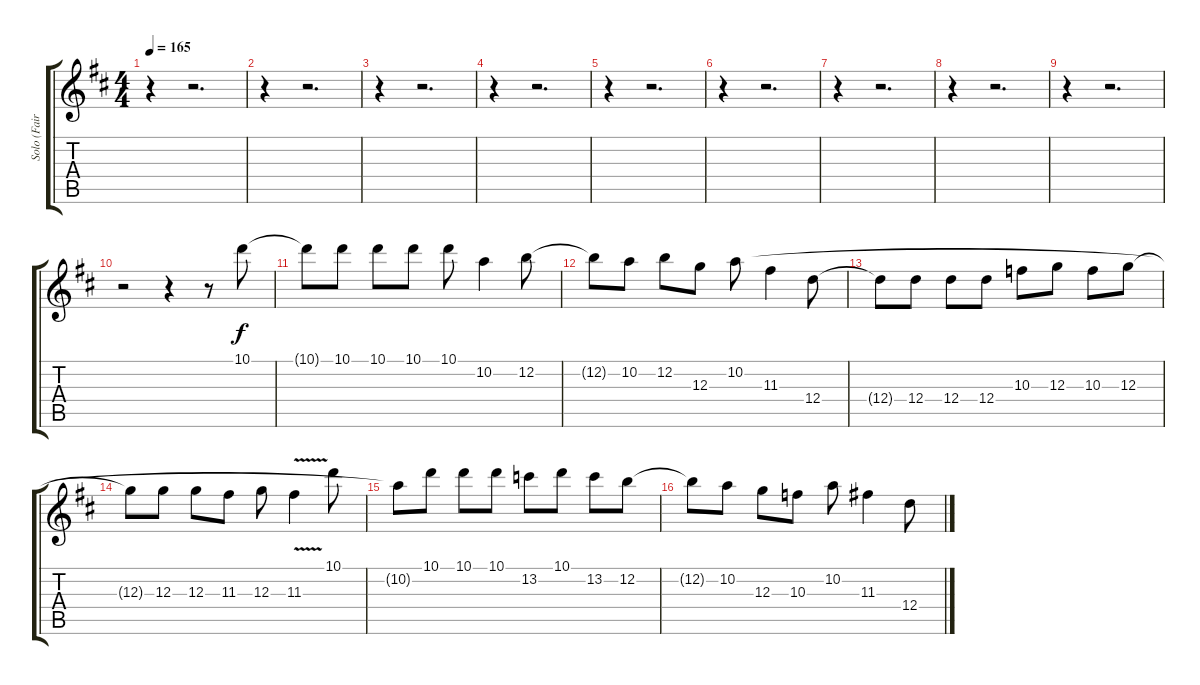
\track ("Solo (Fairy)" "Solo (Fair") {instrument overdrivenguitar}
\staff {score tabs}
\tuning (E4 B3 G3 D3 A2 E2) {hide}
\ts (4 4)
\tempo 165
\clef g2
\ks d
r.4{dy f} r.2{d} |
r.4 r.2{d} |
r.4 r.2{d} |
r.4 r.2{d} |
r.4 r.2{d} |
r.4 r.2{d} |
r.4 r.2{d} |
r.4 r.2{d} |
r.4 r.2{d} |
r.2 r.4 r.8 10.1.8 |
10.1{t}.8 10.1.8 10.1.8 10.1.8 10.1.8 10.2.4 12.2.8 |
12.2{t}.8 10.2.8 12.2.8 12.3.8 10.2.8 11.3.4 12.4.8 |
12.4{t}.8 12.4.8 12.4.8 12.4.8 10.3.8 12.3.8 10.3.8 12.3.8 |
12.3{t}.8 12.3.8 12.3.8 11.3.8 12.3.8 11.3{v}.4 10.1.8 |
10.2{t}.8 10.1.8 10.1.8 10.1.8 13.2.8 10.1.8 13.2.8 12.2.8 |
12.2{t}.8 10.2.8 12.3.8 10.3.8 10.2.8 11.3.4 12.4.8
